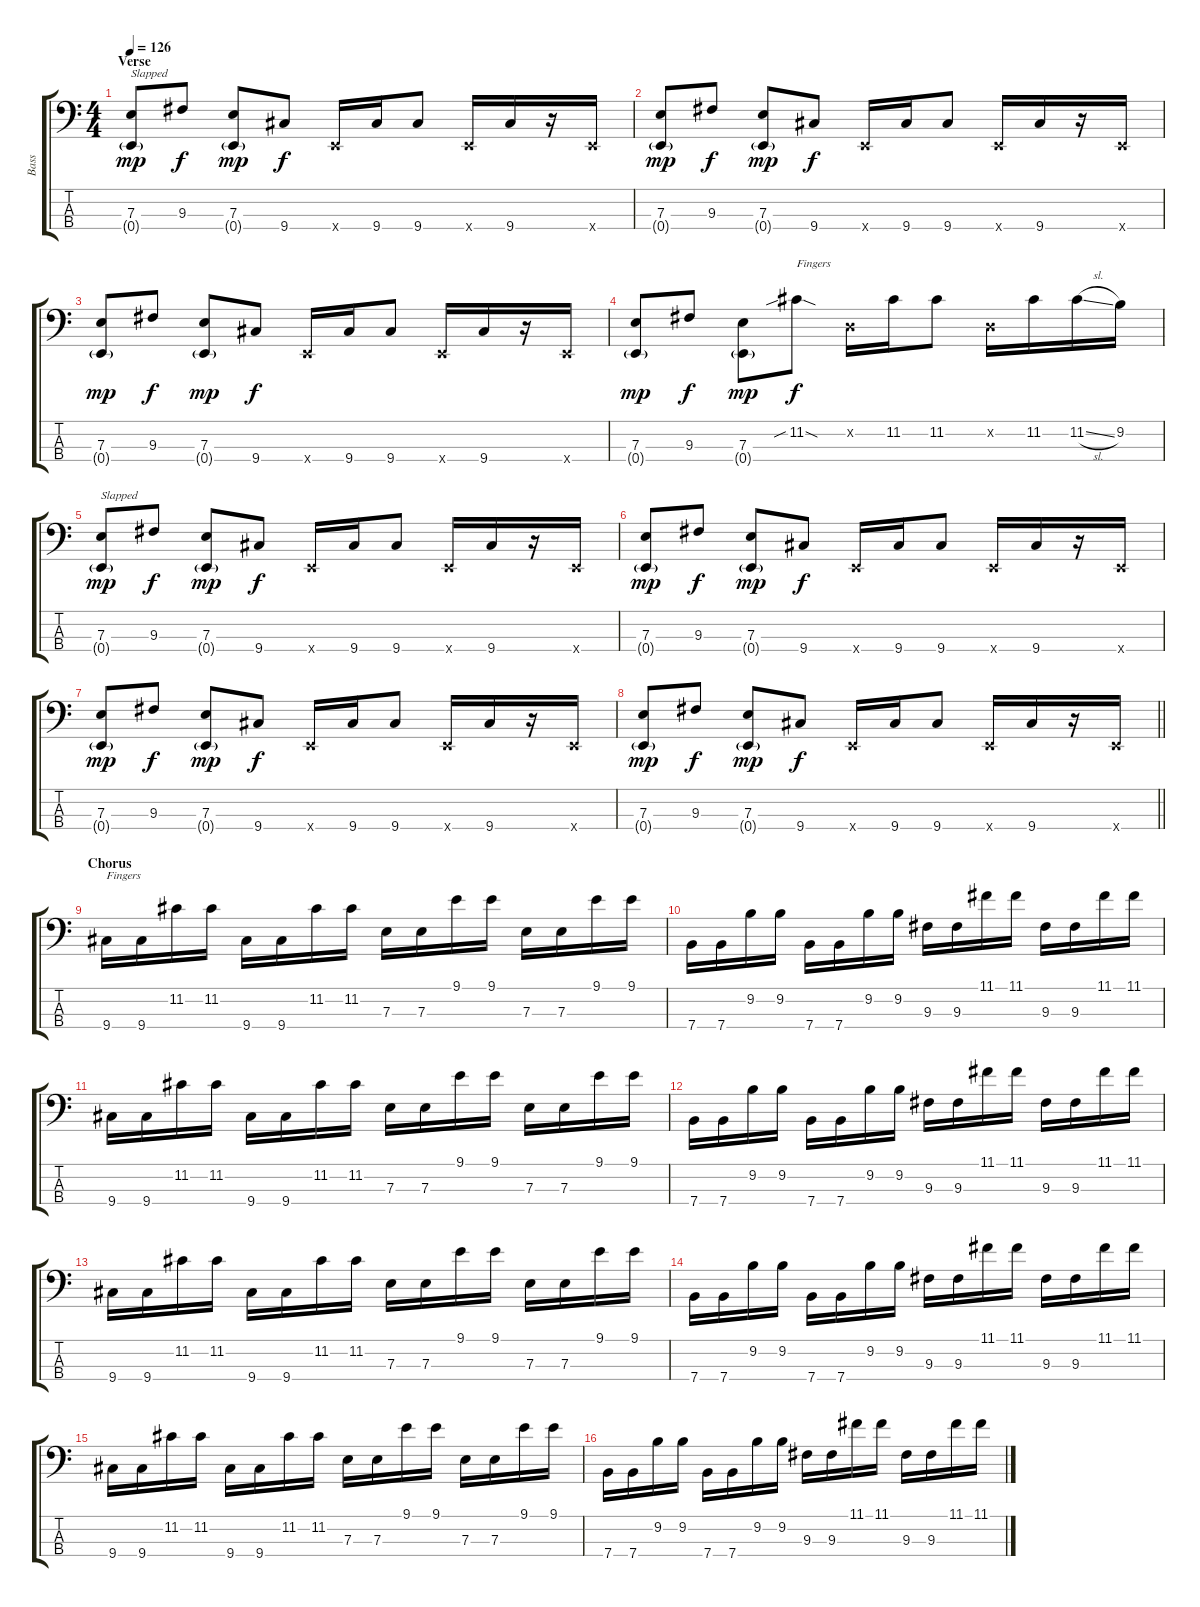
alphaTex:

\track ("Bass" "Bass") {instrument slapbass1}
\staff {score tabs}
\tuning (G2 D2 A1 E1) {hide}
\ts (4 4)
\section ("" "Verse")
\tempo 126
\clef f4
\ks c
(7.3 0.4{g}).8{txt "Slapped" dy mp instrument slapbass1} 9.3.8{dy f} (7.3 0.4{g}).8{dy mp} 9.4.8{dy f} 0.4{x}.16 9.4.16 9.4.8 0.4{x}.16 9.4.16 r.16 0.4{x}.16 |
(7.3 0.4{g}).8{dy mp} 9.3.8{dy f} (7.3 0.4{g}).8{dy mp} 9.4.8{dy f} 0.4{x}.16 9.4.16 9.4.8 0.4{x}.16 9.4.16 r.16 0.4{x}.16 |
(7.3 0.4{g}).8{dy mp} 9.3.8{dy f} (7.3 0.4{g}).8{dy mp} 9.4.8{dy f} 0.4{x}.16 9.4.16 9.4.8 0.4{x}.16 9.4.16 r.16 0.4{x}.16 |
(7.3 0.4{g}).8{dy mp} 9.3.8{dy f} (7.3 0.4{g}).8{dy mp} 11.2{sib sod}.8{txt "Fingers" dy f instrument electricbassfinger} 0.2{x}.16 11.2.16 11.2.8 0.2{x}.16 11.2.16 11.2{sl}.16 9.2.16 |
(7.3 0.4{g}).8{txt "Slapped" dy mp instrument slapbass1} 9.3.8{dy f} (7.3 0.4{g}).8{dy mp} 9.4.8{dy f} 0.4{x}.16 9.4.16 9.4.8 0.4{x}.16 9.4.16 r.16 0.4{x}.16 |
(7.3 0.4{g}).8{dy mp} 9.3.8{dy f} (7.3 0.4{g}).8{dy mp} 9.4.8{dy f} 0.4{x}.16 9.4.16 9.4.8 0.4{x}.16 9.4.16 r.16 0.4{x}.16 |
(7.3 0.4{g}).8{dy mp} 9.3.8{dy f} (7.3 0.4{g}).8{dy mp} 9.4.8{dy f} 0.4{x}.16 9.4.16 9.4.8 0.4{x}.16 9.4.16 r.16 0.4{x}.16 |
\barLineRight lightlight
(7.3 0.4{g}).8{dy mp} 9.3.8{dy f} (7.3 0.4{g}).8{dy mp} 9.4.8{dy f} 0.4{x}.16 9.4.16 9.4.8 0.4{x}.16 9.4.16 r.16 0.4{x}.16 |
\section ("" "Chorus")
9.4.16{txt "Fingers" instrument electricbassfinger} 9.4.16 11.2.16 11.2.16 9.4.16 9.4.16 11.2.16 11.2.16 7.3.16 7.3.16 9.1.16 9.1.16 7.3.16 7.3.16 9.1.16 9.1.16 |
7.4.16 7.4.16 9.2.16 9.2.16 7.4.16 7.4.16 9.2.16 9.2.16 9.3.16 9.3.16 11.1.16 11.1.16 9.3.16 9.3.16 11.1.16 11.1.16 |
9.4.16 9.4.16 11.2.16 11.2.16 9.4.16 9.4.16 11.2.16 11.2.16 7.3.16 7.3.16 9.1.16 9.1.16 7.3.16 7.3.16 9.1.16 9.1.16 |
7.4.16 7.4.16 9.2.16 9.2.16 7.4.16 7.4.16 9.2.16 9.2.16 9.3.16 9.3.16 11.1.16 11.1.16 9.3.16 9.3.16 11.1.16 11.1.16 |
9.4.16 9.4.16 11.2.16 11.2.16 9.4.16 9.4.16 11.2.16 11.2.16 7.3.16 7.3.16 9.1.16 9.1.16 7.3.16 7.3.16 9.1.16 9.1.16 |
7.4.16 7.4.16 9.2.16 9.2.16 7.4.16 7.4.16 9.2.16 9.2.16 9.3.16 9.3.16 11.1.16 11.1.16 9.3.16 9.3.16 11.1.16 11.1.16 |
9.4.16 9.4.16 11.2.16 11.2.16 9.4.16 9.4.16 11.2.16 11.2.16 7.3.16 7.3.16 9.1.16 9.1.16 7.3.16 7.3.16 9.1.16 9.1.16 |
7.4.16 7.4.16 9.2.16 9.2.16 7.4.16 7.4.16 9.2.16 9.2.16 9.3.16 9.3.16 11.1.16 11.1.16 9.3.16 9.3.16 11.1.16 11.1.16
